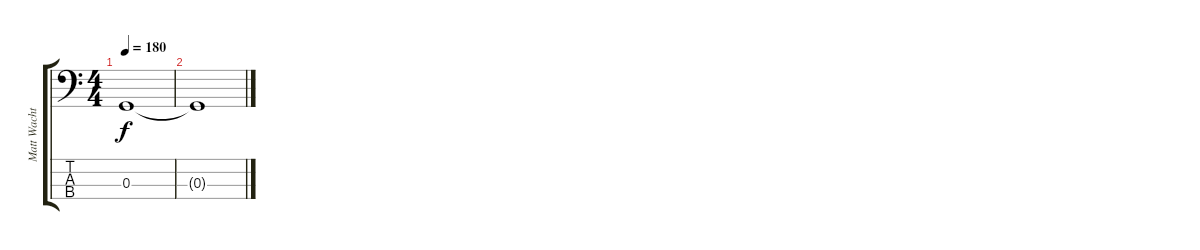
\track ("Matt Wachter" "Matt Wacht") {instrument electricbasspick}
\staff {score tabs}
\tuning (F2 C2 G1 C1) {hide}
\ts (4 4)
\tempo 180
\clef f4
\ks c
0.3{t}.1{dy f} |
0.3{t}.1
